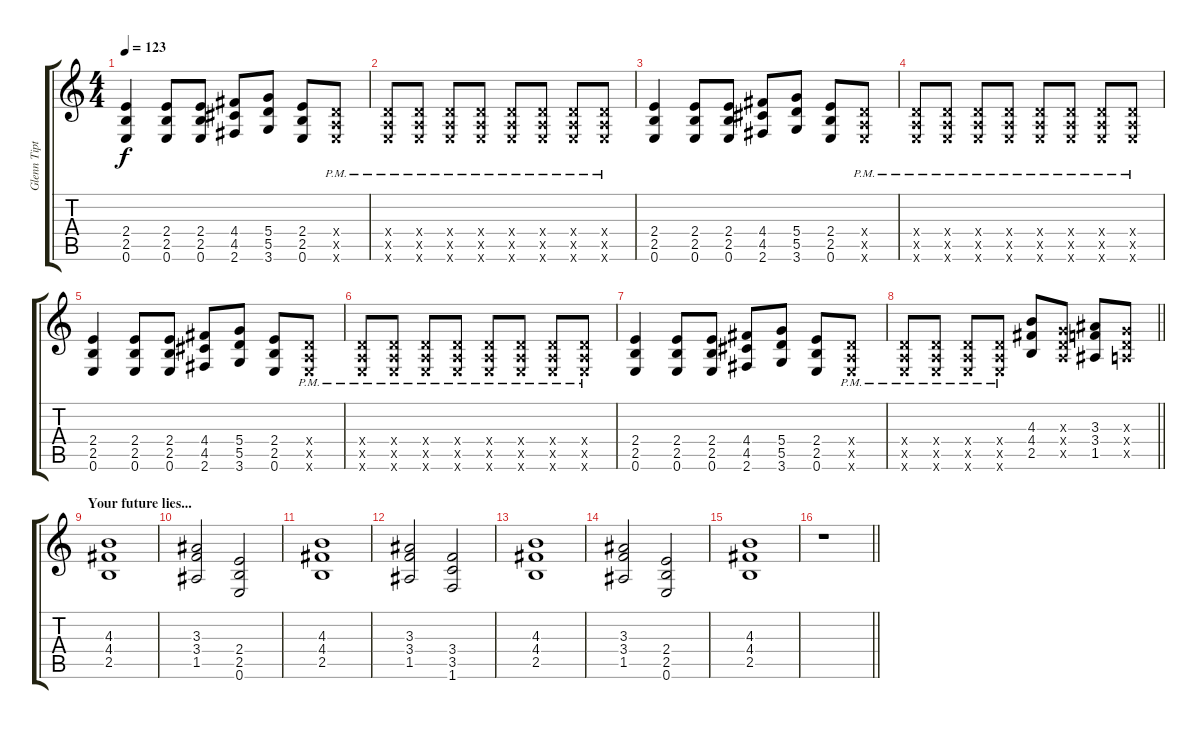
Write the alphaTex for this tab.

\track ("Glenn Tipton" "Glenn Tipt") {instrument distortionguitar}
\staff {score tabs}
\tuning (E4 B3 G3 D3 A2 E2) {hide}
\ts (4 4)
\tempo 123
\clef g2
\ks c
(2.4 2.5 0.6).4{dy f} (2.4 2.5 0.6).8 (2.4 2.5 0.6).8 (4.4 4.5 2.6).8 (5.4 5.5 3.6).8 (2.4 2.5 0.6).8 (0.4{x} 0.5{x} 0.6{pm x}).8 |
(0.4{x} 0.5{x} 0.6{pm x}).8 (0.4{x} 0.5{x} 0.6{pm x}).8 (0.4{x} 0.5{x} 0.6{pm x}).8 (0.4{x} 0.5{x} 0.6{pm x}).8 (0.4{x} 0.5{x} 0.6{pm x}).8 (0.4{x} 0.5{x} 0.6{pm x}).8 (0.4{x} 0.5{x} 0.6{pm x}).8 (0.4{x} 0.5{x} 0.6{pm x}).8 |
(2.4 2.5 0.6).4 (2.4 2.5 0.6).8 (2.4 2.5 0.6).8 (4.4 4.5 2.6).8 (5.4 5.5 3.6).8 (2.4 2.5 0.6).8 (0.4{x} 0.5{x} 0.6{pm x}).8 |
(0.4{x} 0.5{x} 0.6{pm x}).8 (0.4{x} 0.5{x} 0.6{pm x}).8 (0.4{x} 0.5{x} 0.6{pm x}).8 (0.4{x} 0.5{x} 0.6{pm x}).8 (0.4{x} 0.5{x} 0.6{pm x}).8 (0.4{x} 0.5{x} 0.6{pm x}).8 (0.4{x} 0.5{x} 0.6{pm x}).8 (0.4{x} 0.5{x} 0.6{pm x}).8 |
(2.4 2.5 0.6).4 (2.4 2.5 0.6).8 (2.4 2.5 0.6).8 (4.4 4.5 2.6).8 (5.4 5.5 3.6).8 (2.4 2.5 0.6).8 (0.4{x} 0.5{x} 0.6{pm x}).8 |
(0.4{x} 0.5{x} 0.6{pm x}).8 (0.4{x} 0.5{x} 0.6{pm x}).8 (0.4{x} 0.5{x} 0.6{pm x}).8 (0.4{x} 0.5{x} 0.6{pm x}).8 (0.4{x} 0.5{x} 0.6{pm x}).8 (0.4{x} 0.5{x} 0.6{pm x}).8 (0.4{x} 0.5{x} 0.6{pm x}).8 (0.4{x} 0.5{x} 0.6{pm x}).8 |
(2.4 2.5 0.6).4 (2.4 2.5 0.6).8 (2.4 2.5 0.6).8 (4.4 4.5 2.6).8 (5.4 5.5 3.6).8 (2.4 2.5 0.6).8 (0.4{x} 0.5{x} 0.6{pm x}).8 |
\barLineRight lightlight
(0.4{x} 0.5{x} 0.6{pm x}).8 (0.4{x} 0.5{x} 0.6{pm x}).8 (0.4{x} 0.5{x} 0.6{pm x}).8 (0.4{x} 0.5{x} 0.6{pm x}).8 (4.3 4.4 2.5).8 (0.3{x} 0.4{x} 0.5{x}).8 (3.3 3.4 1.5).8 (0.3{x} 0.4{x} 0.5{x}).8 |
\section ("" "Your future lies...")
(4.3 4.4 2.5).1 |
(3.3 3.4 1.5).2 (2.4 2.5 0.6).2 |
(4.3 4.4 2.5).1 |
(3.3 3.4 1.5).2 (3.4 3.5 1.6).2 |
(4.3 4.4 2.5).1 |
(3.3 3.4 1.5).2 (2.4 2.5 0.6).2 |
(4.3 4.4 2.5).1 |
\barLineRight lightlight
r.1
